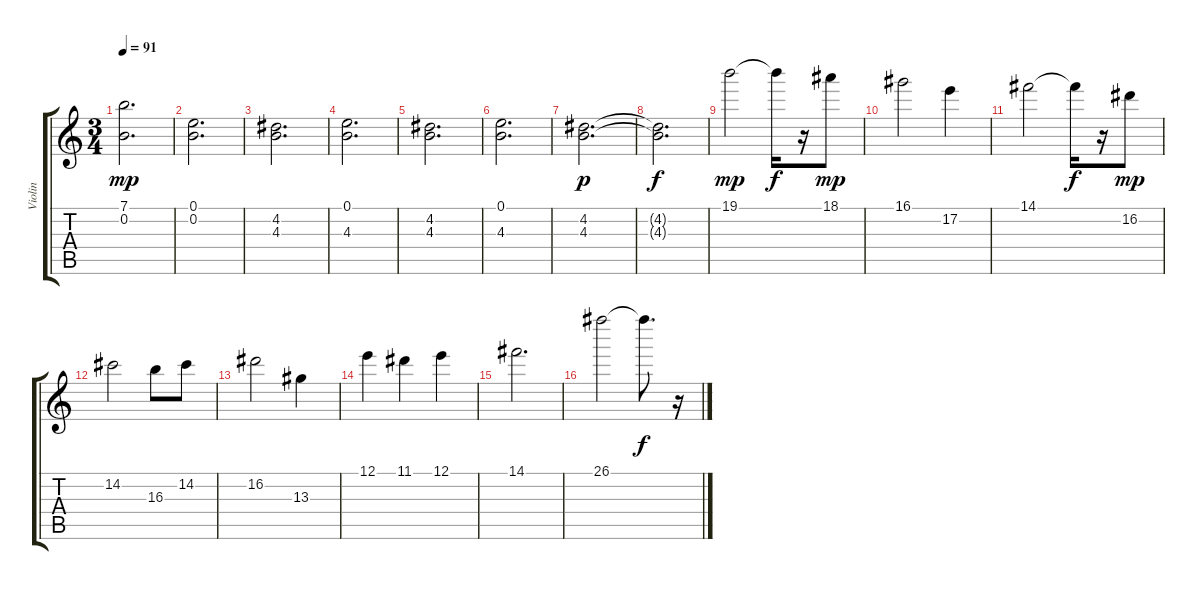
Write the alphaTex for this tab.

\track ("Violin" "Violin") {instrument acousticguitarsteel}
\staff {score tabs}
\tuning (E4 B3 G3 D3 A2 E2) {hide}
\ts (3 4)
\tempo 91
\clef g2
\ks c
(7.1 0.2).2{d dy mp} |
(0.1 0.2).2{d} |
(4.2 4.3).2{d} |
(0.1 4.3).2{d} |
(4.2 4.3).2{d} |
(0.1 4.3).2{d} |
(4.2 4.3).2{d dy p} |
(4.2{t} 4.3{t}).2{d dy f} |
19.1.2{dy mp} 19.1{t}.16{dy f} r.16 18.1.8{dy mp} |
16.1.2 17.2.4 |
14.1.2 14.1{t}.16{dy f} r.16 16.2.8{dy mp} |
14.2.2 16.3.8 14.2.8 |
16.2.2 13.3.4 |
12.1.4 11.1.4 12.1.4 |
14.1.2{d} |
26.1.2 26.1{t}.8{d dy f} r.16
